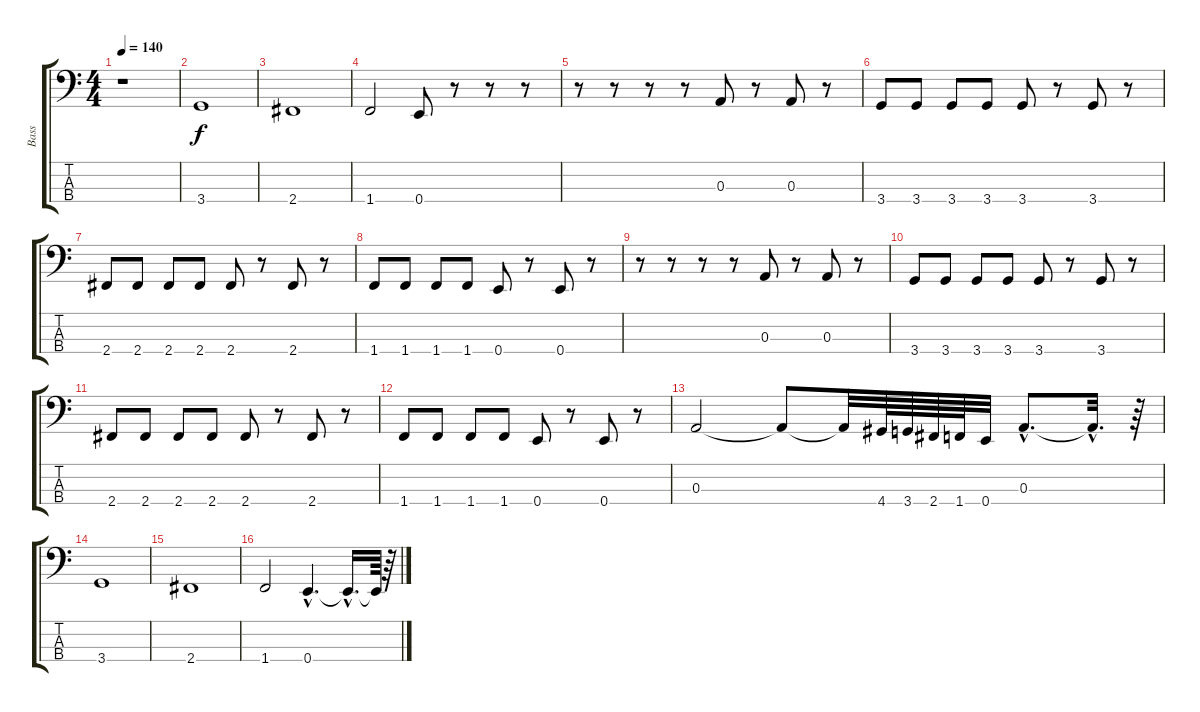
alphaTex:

\track ("Bass                " "Bass      ") {instrument electricbassfinger}
\staff {score tabs}
\tuning (G2 D2 A1 E1) {hide}
\ts (4 4)
\tempo 140
\clef f4
\ks c
r.1{dy f} |
3.4.1 |
2.4.1 |
1.4.2 0.4.8 r.8 r.8 r.8 |
r.8 r.8 r.8 r.8 0.3.8 r.8 0.3.8 r.8 |
3.4.8 3.4.8 3.4.8 3.4.8 3.4.8 r.8 3.4.8 r.8 |
2.4.8 2.4.8 2.4.8 2.4.8 2.4.8 r.8 2.4.8 r.8 |
1.4.8 1.4.8 1.4.8 1.4.8 0.4.8 r.8 0.4.8 r.8 |
r.8 r.8 r.8 r.8 0.3.8 r.8 0.3.8 r.8 |
3.4.8 3.4.8 3.4.8 3.4.8 3.4.8 r.8 3.4.8 r.8 |
2.4.8 2.4.8 2.4.8 2.4.8 2.4.8 r.8 2.4.8 r.8 |
1.4.8 1.4.8 1.4.8 1.4.8 0.4.8 r.8 0.4.8 r.8 |
0.3.2 0.3{t}.8 0.3{t}.32 4.4.64 3.4.64 2.4.64 1.4.64 0.4.32 0.3{hac}.8{d} 0.3{hac t}.32{d} r.64 |
3.4.1 |
2.4.1 |
1.4.2 0.4{hac}.4{d} 0.4{hac t}.16{d} 0.4{t}.64 r.64
